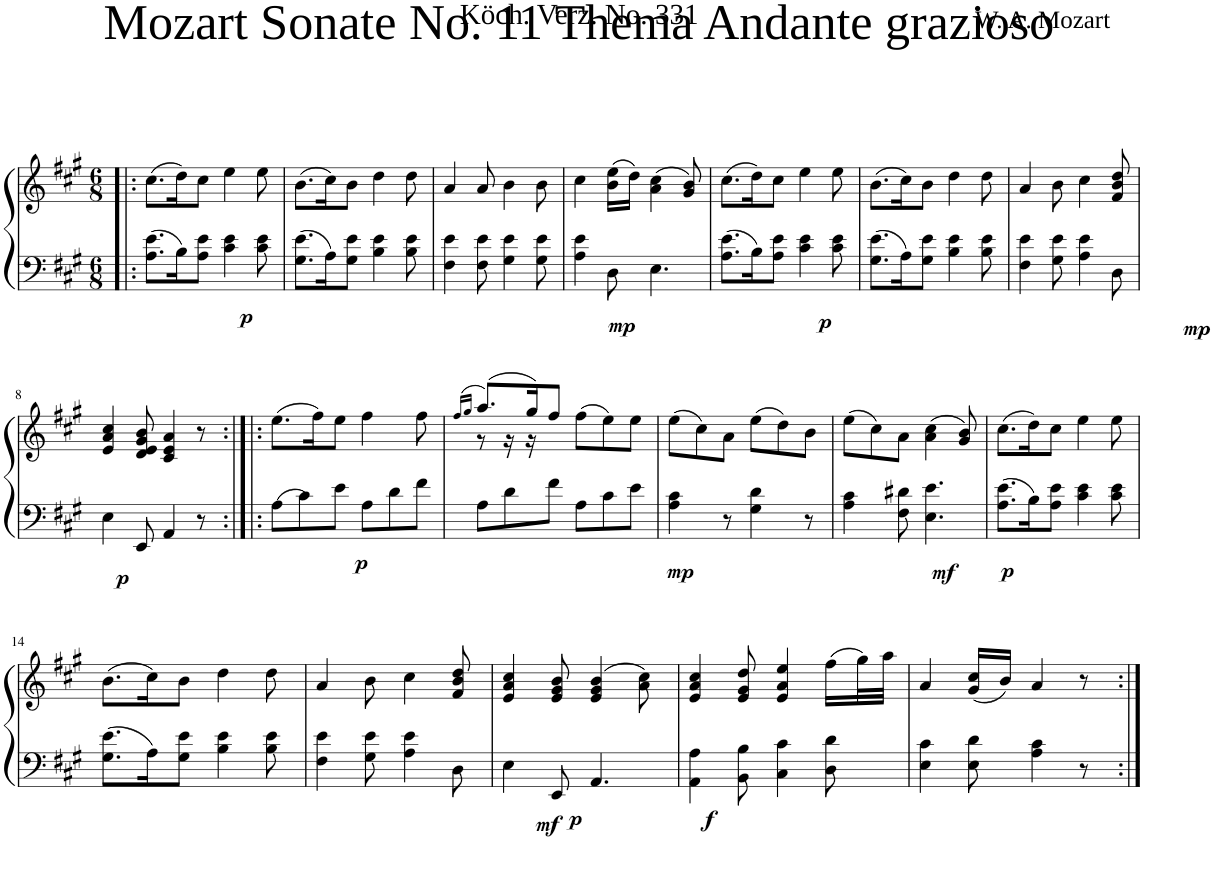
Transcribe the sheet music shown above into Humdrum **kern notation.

**kern	**kern	**dynam
*part1	*part1	*part1
*staff2	*staff1	*staff1/2
*I"Piano	*	*
*I'Pno	*	*
*clefF4	*clefG2	*
*k[f#c#g#]	*k[f#c#g#]	*
*M6/8	*M6/8	*
=1!|:	=1!|:	=1!|:
!	!	!LO:DY:b=2
8.A\ 8.e\L	(8.cc#\L	p
16B\K	16dd\K)	.
8A\ 8e\J	8cc#\J	.
4c#\ 4e\	4ee\	.
8c#\ 8e\	8ee\	.
=2	=2	=2
8.G#\ 8.e\L	(8.b\L	.
16A\K	16cc#\K)	.
8G#\ 8e\J	8b\J	.
4B\ 4e\	4dd\	.
8B\ 8e\	8dd\	.
=3	=3	=3
4F#\ 4e\	4a/	.
8F#\ 8e\	8a/	.
4G#\ 4e\	4b\	.
8G#\ 8e\	8b\	.
=4	=4	=4
!	!	!LO:DY:b=2
4A\ 4e\	4cc#\	mp
8D\	(16b\ 16ee\LL	.
.	16dd\JJ)	.
4.E\	(4a\ 4cc#\	.
.	8g#/ 8b/)	.
=5	=5	=5
8.A\ 8.e\L	(8.cc#\L	.
16B\K	16dd\K)	.
!	!	!LO:DY:b=2
8A\ 8e\J	8cc#\J	p
4c#\ 4e\	4ee\	.
8c#\ 8e\	8ee\	.
=6	=6	=6
8.G#\ 8.e\L	(8.b\L	.
16A\K	16cc#\K)	.
8G#\ 8e\J	8b\J	.
4B\ 4e\	4dd\	.
8B\ 8e\	8dd\	.
=7	=7	=7
4F#\ 4e\	4a/	.
8G#\ 8e\	8b\	.
4A\ 4e\	4cc#\	.
!	!	!LO:DY:b=2
8D\	8f#/ 8b/ 8dd/	mp
!!LO:LB:g=z
=8	=8	=8
!	!	!LO:DY:b=2
4E\	4e/ 4a/ 4cc#/	p
8EE/	8d/ 8e/ 8g#/ 8b/	.
4AA/	4c#/ 4e/ 4a/	.
8r	8r	.
=9:|!|:	=9:|!|:	=9:|!|:
!	!	!LO:DY:b=2
8A\L	(8.ee\L	p
8c#\	.	.
.	16ff#\K)	.
8e\J	8ee\J	.
8A\L	4ff#\	.
8d\	.	.
8f#\J	8ff#\	.
=10	=10	=10
.	(16qff#/LL	.
.	16qgg#/JJ	.
*	*^	*
8A\L	(8.aa/L)	8r	.
8d\	.	16r	.
.	16gg#/K)	16r	.
8f#\J	8ff#/J	2ryy	.
8A\L	(8ff#\L	.	.
8c#\	8ee\)	.	.
8e\J	8ee\J	.	.
*	*v	*v	*
=11	=11	=11
!	!	!LO:DY:b=2
4A\ 4c#\	(8ee\L	mp
.	8cc#\)	.
8r	8a\J	.
4G#\ 4d\	(8ee\L	.
.	8dd\)	.
8r	8b\J	.
=12	=12	=12
!	!	!LO:DY:b=2
4A\ 4c#\	(8ee\L	mf
.	8cc#\)	.
8F#\ 8d#X\	8a\J	.
4.E\ 4.e\	(4a\ 4cc#\	.
.	8g#/ 8b/)	.
=13	=13	=13
!	!	!LO:DY:b=2
8.A\ 8.e\L	(8.cc#\L	p
16B\K	16dd\K)	.
8A\ 8e\J	8cc#\J	.
4c#\ 4e\	4ee\	.
8c#\ 8e\	8ee\	.
!!LO:LB:g=z
=14	=14	=14
8.G#\ 8.e\L	(8.b\L	.
16A\K	16cc#\K)	.
8G#\ 8e\J	8b\J	.
4B\ 4e\	4dd\	.
8B\ 8e\	8dd\	.
=15	=15	=15
4F#\ 4e\	4a/	.
8G#\ 8e\	8b\	.
4A\ 4e\	4cc#\	.
!	!	!LO:DY:b=2
8D\	8f#/ 8b/ 8dd/	mf
=16	=16	=16
!	!	!LO:DY:b=2
4E\	4e/ 4a/ 4cc#/	p
8EE/	8e/ 8g#/ 8b/	.
4.AA/	(4e/ 4g#/ 4b/	.
.	8a\ 8cc#\)	.
=17	=17	=17
!	!	!LO:DY:b=2
4AA\ 4A\	4e/ 4a/ 4cc#/	f
8BB\ 8B\	8e/ 8g#/ 8dd/	.
4C#\ 4c#\	4e/ 4a/ 4ee/	.
8D\ 8d\	(16ff#\LL	.
.	32gg#\L)	.
.	32aa\JJJ	.
=18	=18	=18
4E\ 4c#\	4a/	.
8E\ 8d\	(16g#/ 16cc#/LL	.
.	16b/JJ)	.
4A\ 4c#\	4a/	.
8r	8r	.
=:|!	=:|!	=:|!
*-	*-	*-
